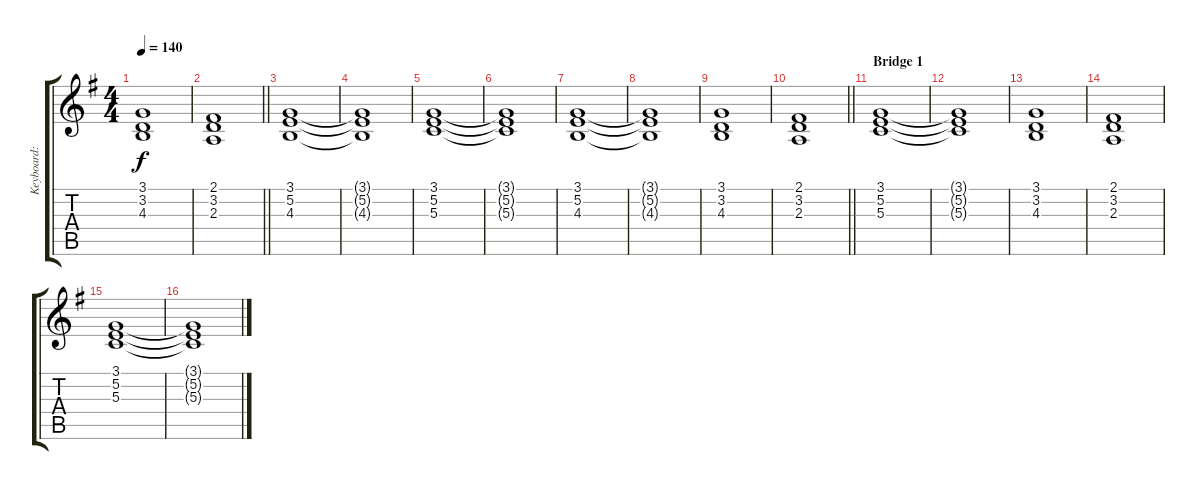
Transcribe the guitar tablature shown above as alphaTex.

\track ("Keyboard: Ferdy Doernberg" "Keyboard: ") {instrument stringensemble1}
\staff {score tabs}
\tuning (E4 B3 G3 D3 A2 E2) {hide}
\ts (4 4)
\tempo 140
\clef g2
\ks eminor
(3.1 3.2 4.3).1{dy f} |
\barLineRight lightlight
(2.1 3.2 2.3).1 |
(3.1 5.2 4.3).1 |
(3.1{t} 5.2{t} 4.3{t}).1 |
(3.1 5.2 5.3).1 |
(3.1{t} 5.2{t} 5.3{t}).1 |
(3.1 5.2 4.3).1 |
(3.1{t} 5.2{t} 4.3{t}).1 |
(3.1 3.2 4.3).1 |
\barLineRight lightlight
(2.1 3.2 2.3).1 |
\section ("" "Bridge 1")
(3.1 5.2 5.3).1 |
(3.1{t} 5.2{t} 5.3{t}).1 |
(3.1 3.2 4.3).1 |
(2.1 3.2 2.3).1 |
(3.1 5.2 5.3).1 |
(3.1{t} 5.2{t} 5.3{t}).1
